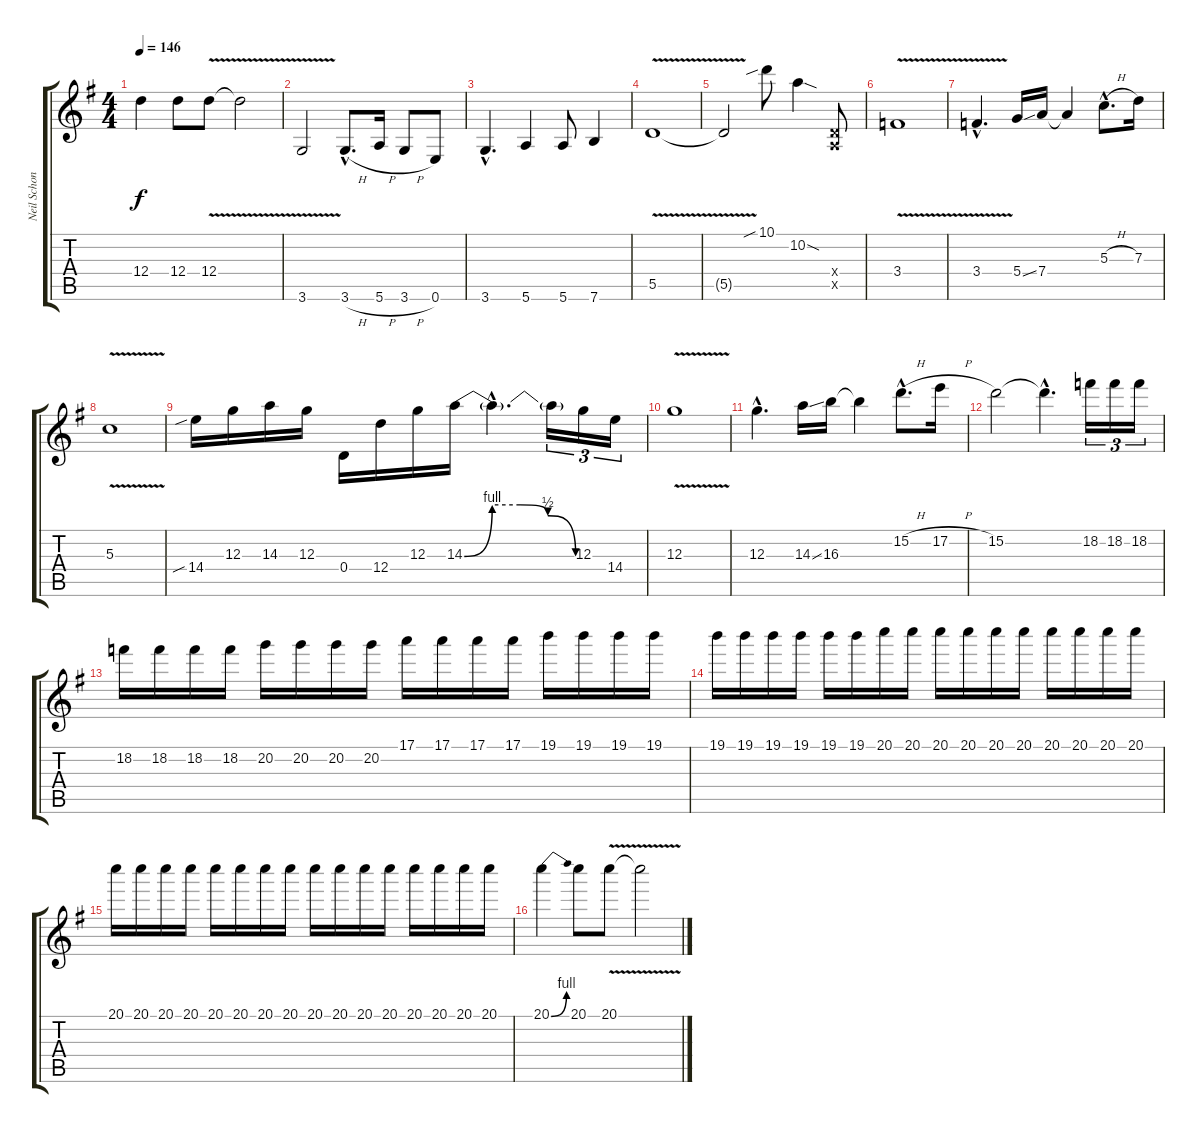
\track ("Neil Schon" "Neil Schon") {instrument distortionguitar}
\staff {score tabs}
\tuning (E4 B3 G3 D3 A2 E2) {hide}
\ts (4 4)
\tempo 146
\clef g2
\ks g
12.4{t}.4{dy f} 12.4.8 12.4{v}.8 12.4{t}.2 |
3.6{v}.2 3.6{h hac}.8{d} 5.6{h}.16 3.6{h}.8 0.6.8 |
3.6{hac}.4{d} 5.6.4 5.6.8 7.6.4 |
5.5{v}.1 |
5.5{t}.2 10.1{sib}.8 10.2{sod}.4 (0.4{x} 0.5{x}).8 |
3.4{v}.1{volume 7} |
3.4{v hac}.4{d} 5.4{ss}.16 7.4.16 7.4{t}.4 5.3{h hac}.8{d} 7.3.16 |
5.3{v}.1 |
14.4{sib}.16 12.3.16 14.3.16 12.3.16 0.4.16 12.4.16 12.3.16 14.3{be (custom 0 0 15 4 30 4 45 2 60 0)}.16 14.3{hac t}.4{d} 14.3{t}.16{tu (3 2)} 12.3.16{tu (3 2)} 14.4.16{tu (3 2)} |
12.3{v}.1{volume 2} |
12.3{hac}.4{d} 14.3{ss}.16 16.3.16 16.3{t}.4 15.2{h hac}.8{d} 17.2{h}.16 |
15.2.2 15.2{hac t}.4{d} 18.2.16{tu (3 2)} 18.2.16{tu (3 2)} 18.2.16{tu (3 2)} |
18.2.16 18.2.16 18.2.16 18.2.16 20.2.16 20.2.16 20.2.16 20.2.16 17.1.16 17.1.16 17.1.16 17.1.16 19.1.16 19.1.16 19.1.16 19.1.16 |
19.1.16{volume 0} 19.1.16 19.1.16 19.1.16 19.1.16 19.1.16 20.1.16 20.1.16 20.1.16 20.1.16 20.1.16 20.1.16 20.1.16 20.1.16 20.1.16 20.1.16 |
20.1.16 20.1.16 20.1.16 20.1.16 20.1.16 20.1.16 20.1.16 20.1.16 20.1.16 20.1.16 20.1.16 20.1.16 20.1.16 20.1.16 20.1.16 20.1.16 |
20.1{be (bend 0 0 60 4)}.4 20.1.8 20.1{v}.8 20.1{t}.2
